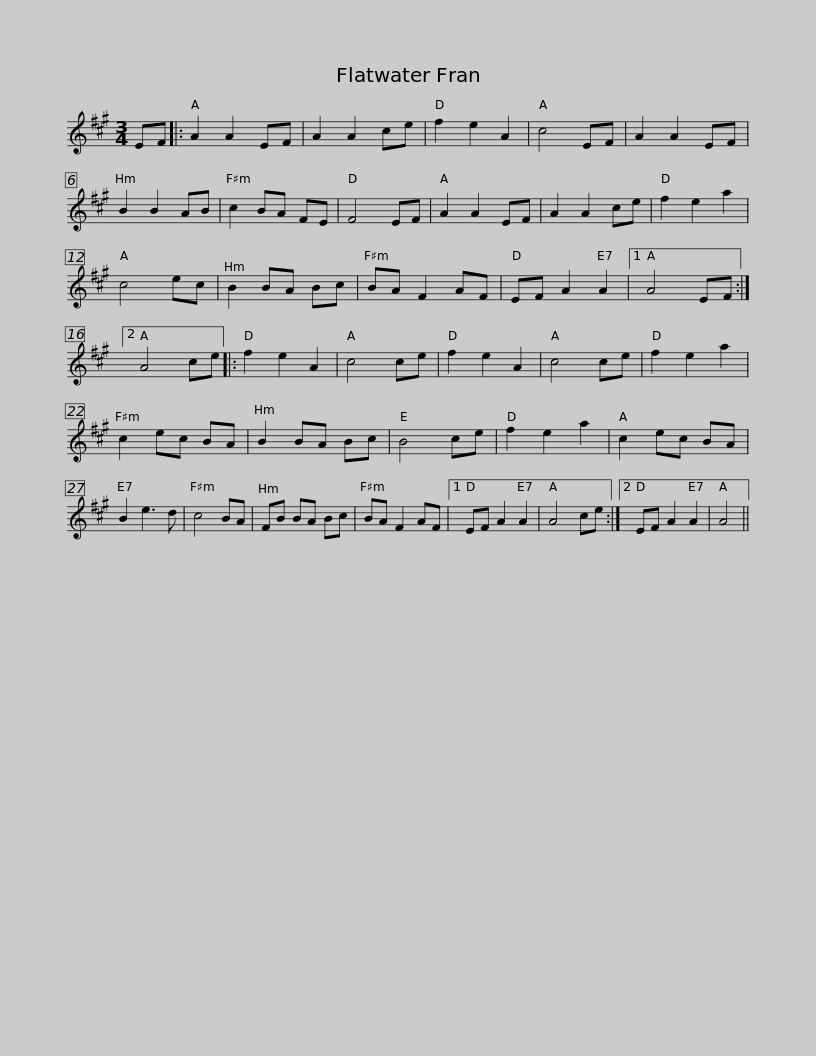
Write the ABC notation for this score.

X:1
L:1/8
M:3/4
I:linebreak $
K:A
V:1 treble
V:1
 EF |: A2 A2 EF | A2 A2 ce | f2 e2 A2 | c4 EF | %5
 A2 A2 EF | B2 B2 AB | c2 BA FE | F4 EF | A2 A2 EF |$ %10
 A2 A2 ce | f2 e2 a2 | c4 ec | B2 BA Bc | BA F2 AF | %15
 EF A2 A2 |1 A4 EF :|2 A4 ce |: f2 e2 A2 | c4 ce | %20
 f2 e2 A2 |$ c4 ce | f2 e2 a2 | c2 ec BA | B2 BA Bc | %25
 B4 ce | f2 e2 a2 | c2 ec BA | B2 e3 d | c4 BA | %30
 FB BA Bc |$ BA F2 AF |1 EF A2 A2 | A4 ce :|2 EF A2 A2 | %35
 A4 || %36
